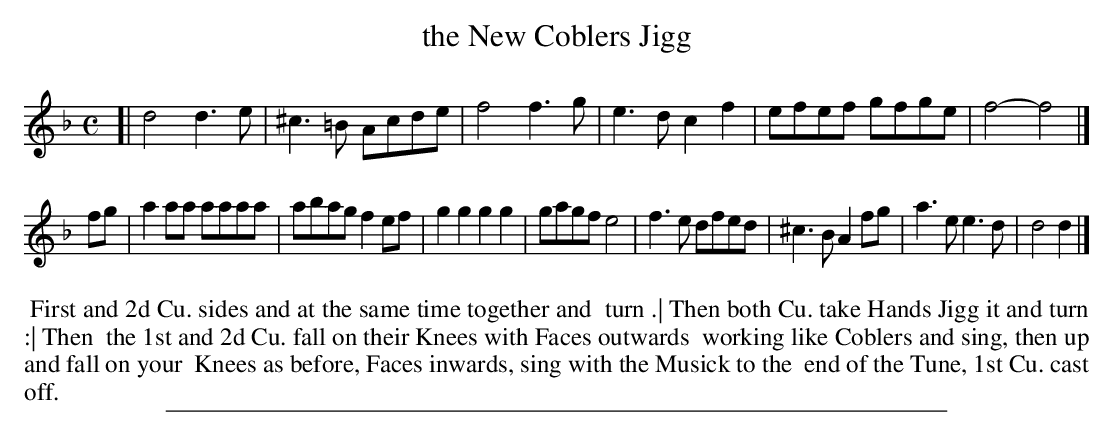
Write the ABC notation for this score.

X:1
T: the New Coblers Jigg
M: C
L: 1/8
K: Dm
[|\
d4 d3e | ^c3=B Acde | f4 f3g | e3d c2f2 | efef gfge | f4- f4 |]
fg |\
a2aa aaaa | abag f2ef | g2g2 g2g2 | gagf e4 |\
f3e dfed | ^c3B A2fg | a3e e3d | d4 d2 |]
